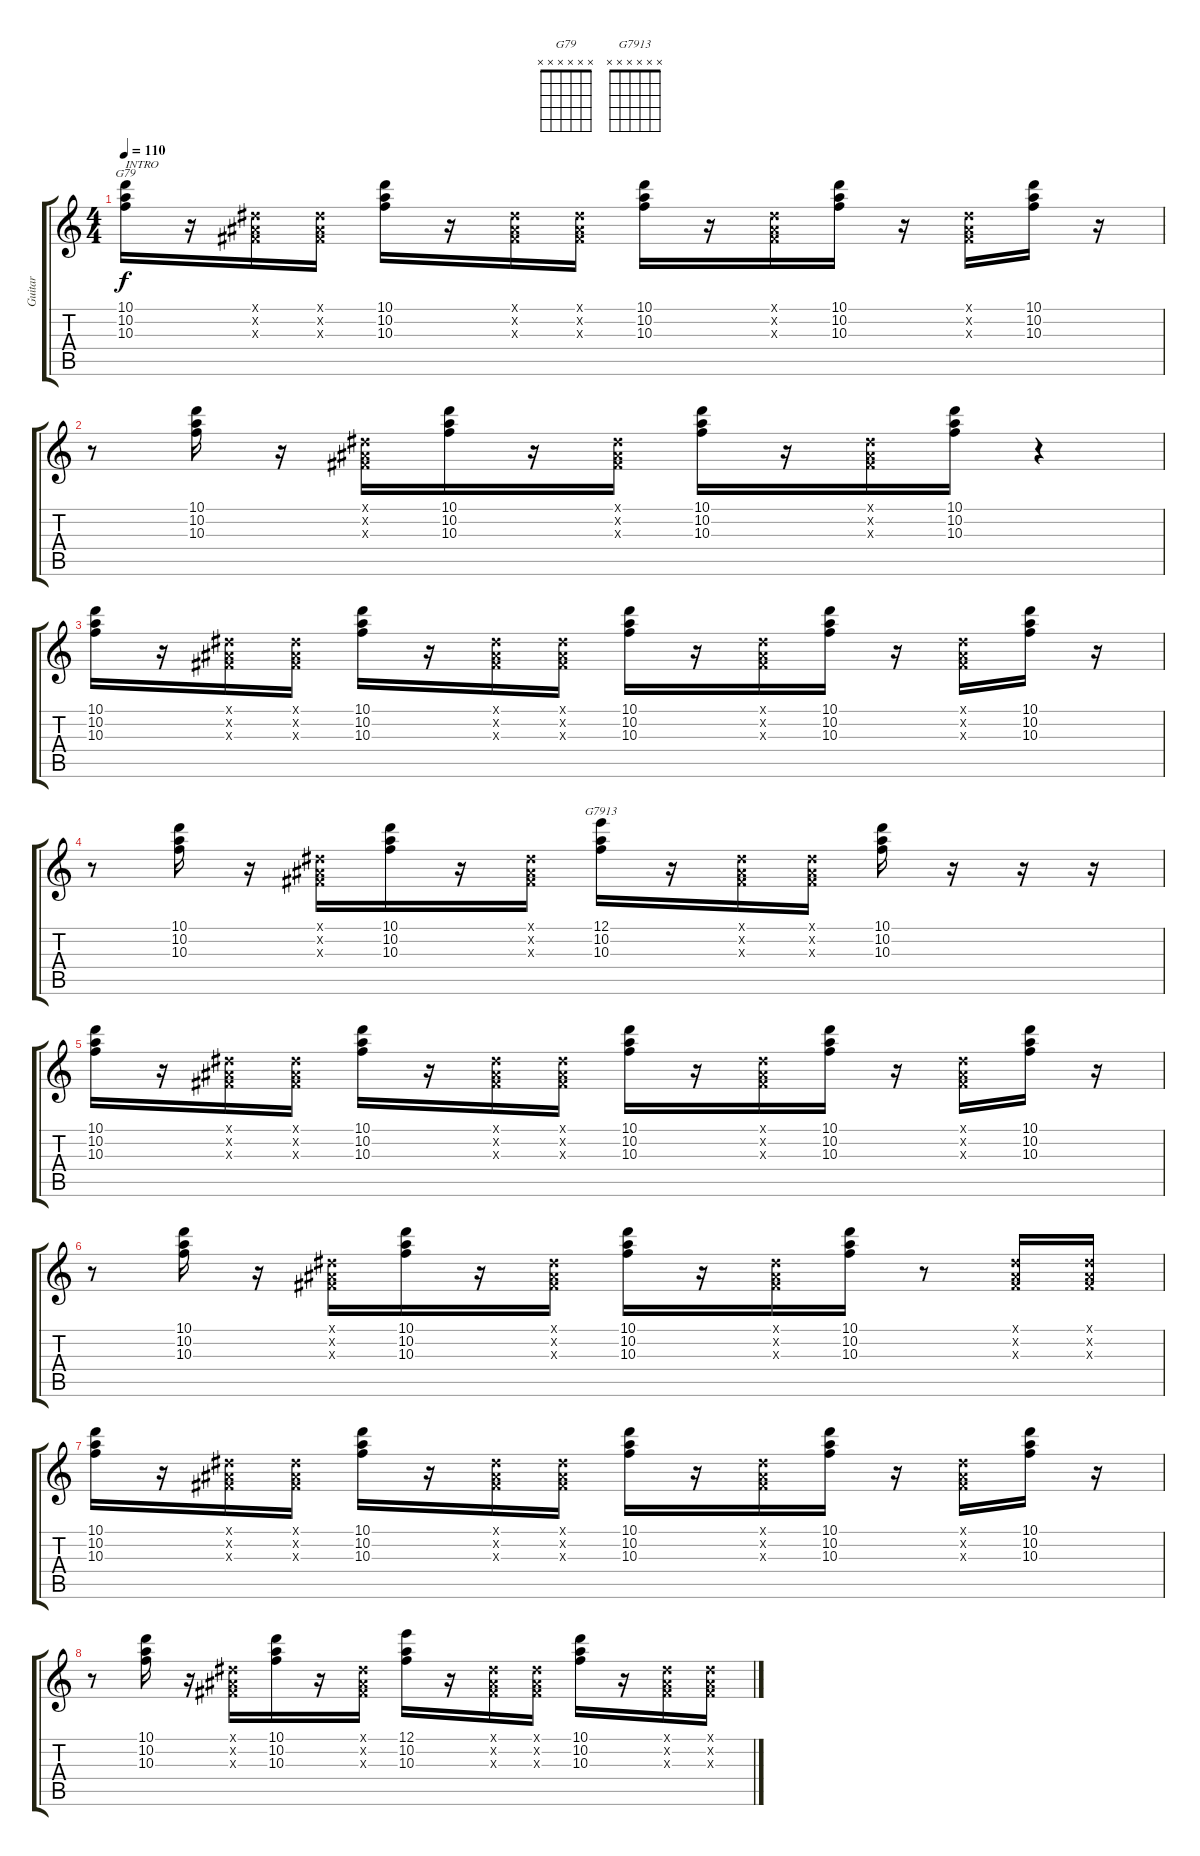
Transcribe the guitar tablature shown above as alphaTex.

\track ("Guitar" "Guitar") {instrument electricguitarmuted}
\staff {score tabs}
\tuning (E4 B3 G3 D3 A2 E2) {hide}
\chord ("G79" x x x x x x) {firstfret 0}
\chord ("G7913" x x x x x x) {firstfret 0}
\ts (4 4)
\tempo 110
\clef g2
\ks c
(10.1 10.2 10.3).16{ch "G79" txt "INTRO" dy f instrument electricguitarmuted} r.16 (-1.1{x} -1.2{x} -1.3{x}).16 (-1.1{x} -1.2{x} -1.3{x}).16 (10.1 10.2 10.3).16 r.16 (-1.1{x} -1.2{x} -1.3{x}).16 (-1.1{x} -1.2{x} -1.3{x}).16 (10.1 10.2 10.3).16 r.16 (-1.1{x} -1.2{x} -1.3{x}).16 (10.1 10.2 10.3).16 r.16 (-1.1{x} -1.2{x} -1.3{x}).16 (10.1 10.2 10.3).16 r.16 |
r.8 (10.1 10.2 10.3).16 r.16 (-1.1{x} -1.2{x} -1.3{x}).16 (10.1 10.2 10.3).16 r.16 (-1.1{x} -1.2{x} -1.3{x}).16 (10.1 10.2 10.3).16 r.16 (-1.1{x} -1.2{x} -1.3{x}).16 (10.1 10.2 10.3).16 r.4 |
(10.1 10.2 10.3).16 r.16 (-1.1{x} -1.2{x} -1.3{x}).16 (-1.1{x} -1.2{x} -1.3{x}).16 (10.1 10.2 10.3).16 r.16 (-1.1{x} -1.2{x} -1.3{x}).16 (-1.1{x} -1.2{x} -1.3{x}).16 (10.1 10.2 10.3).16 r.16 (-1.1{x} -1.2{x} -1.3{x}).16 (10.1 10.2 10.3).16 r.16 (-1.1{x} -1.2{x} -1.3{x}).16 (10.1 10.2 10.3).16 r.16 |
r.8 (10.1 10.2 10.3).16 r.16 (-1.1{x} -1.2{x} -1.3{x}).16 (10.1 10.2 10.3).16 r.16 (-1.1{x} -1.2{x} -1.3{x}).16 (12.1 10.2 10.3).16{ch "G7913"} r.16 (-1.1{x} -1.2{x} -1.3{x}).16 (-1.1{x} -1.2{x} -1.3{x}).16 (10.1 10.2 10.3).16 r.16 r.16 r.16 |
(10.1 10.2 10.3).16 r.16 (-1.1{x} -1.2{x} -1.3{x}).16 (-1.1{x} -1.2{x} -1.3{x}).16 (10.1 10.2 10.3).16 r.16 (-1.1{x} -1.2{x} -1.3{x}).16 (-1.1{x} -1.2{x} -1.3{x}).16 (10.1 10.2 10.3).16 r.16 (-1.1{x} -1.2{x} -1.3{x}).16 (10.1 10.2 10.3).16 r.16 (-1.1{x} -1.2{x} -1.3{x}).16 (10.1 10.2 10.3).16 r.16 |
r.8 (10.1 10.2 10.3).16 r.16 (-1.1{x} -1.2{x} -1.3{x}).16 (10.1 10.2 10.3).16 r.16 (-1.1{x} -1.2{x} -1.3{x}).16 (10.1 10.2 10.3).16 r.16 (-1.1{x} -1.2{x} -1.3{x}).16 (10.1 10.2 10.3).16 r.8 (-1.1{x} -1.2{x} -1.3{x}).16 (-1.1{x} -1.2{x} -1.3{x}).16 |
(10.1 10.2 10.3).16 r.16 (-1.1{x} -1.2{x} -1.3{x}).16 (-1.1{x} -1.2{x} -1.3{x}).16 (10.1 10.2 10.3).16 r.16 (-1.1{x} -1.2{x} -1.3{x}).16 (-1.1{x} -1.2{x} -1.3{x}).16 (10.1 10.2 10.3).16 r.16 (-1.1{x} -1.2{x} -1.3{x}).16 (10.1 10.2 10.3).16 r.16 (-1.1{x} -1.2{x} -1.3{x}).16 (10.1 10.2 10.3).16 r.16 |
r.8 (10.1 10.2 10.3).16 r.16 (-1.1{x} -1.2{x} -1.3{x}).16 (10.1 10.2 10.3).16 r.16 (-1.1{x} -1.2{x} -1.3{x}).16 (12.1 10.2 10.3).16 r.16 (-1.1{x} -1.2{x} -1.3{x}).16 (-1.1{x} -1.2{x} -1.3{x}).16 (10.1 10.2 10.3).16 r.16 (-1.1{x} -1.2{x} -1.3{x}).16 (-1.1{x} -1.2{x} -1.3{x}).16
